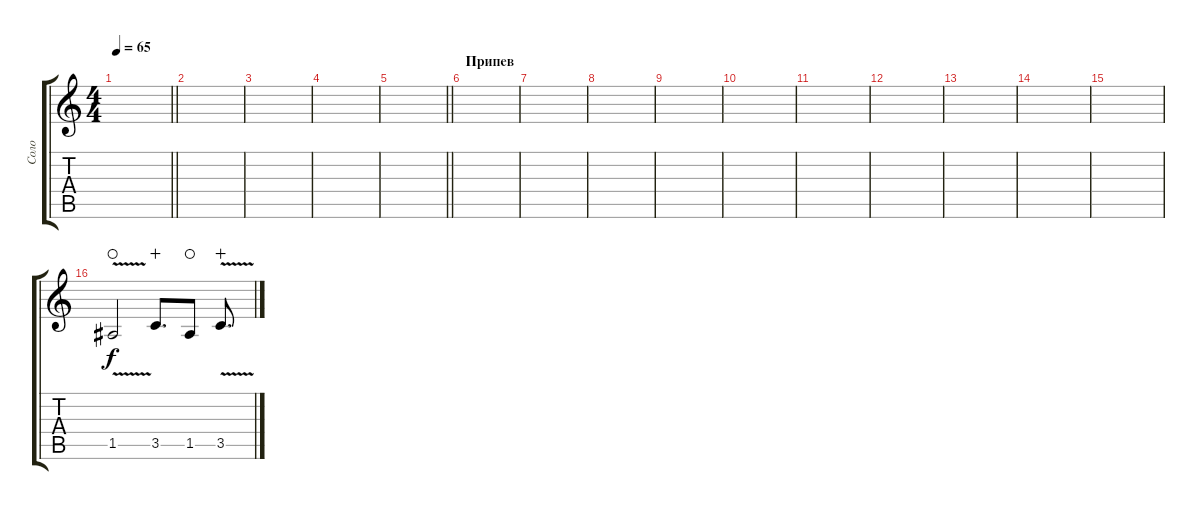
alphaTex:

\track ("Соло" "Соло") {instrument electricguitarjazz}
\staff {score tabs}
\tuning (E4 B3 G3 D3 A2 E2) {hide}
\ts (4 4)
\tempo 65
\clef g2
\barLineRight lightlight
\ks c
|
|
|
|
\barLineRight lightlight
|
\section ("" "Припев")
|
|
|
|
|
|
|
|
|
|
1.5{v}.2{waho} 3.5.8{d wahc} 1.5.8{waho} 3.5{v}.8{d wahc}
